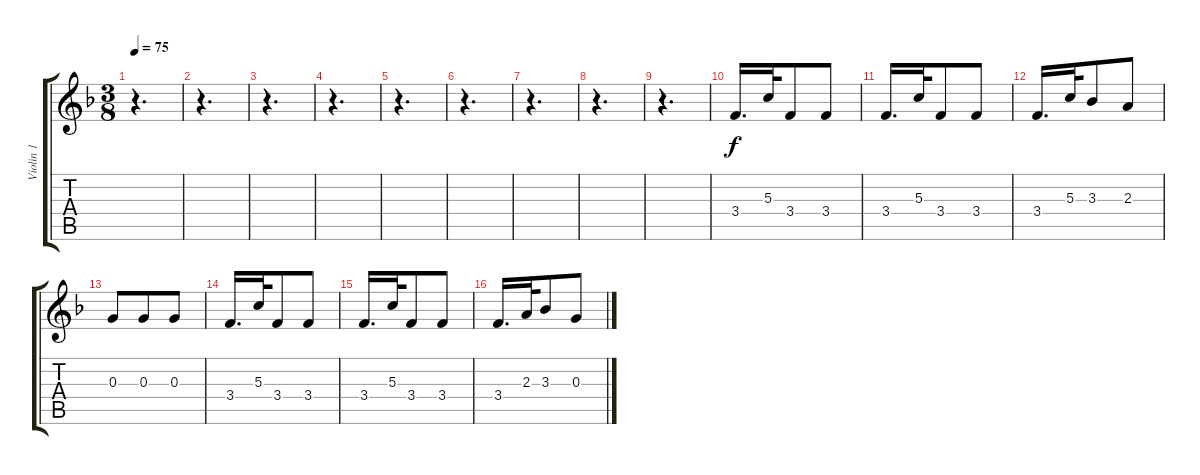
\track ("Violin 1" "Violin 1") {instrument acousticguitarsteel}
\staff {score tabs}
\tuning (E4 B3 G3 D3 A2 E2) {hide}
\ts (3 8)
\tempo 75
\clef g2
\ks f
r.4{d dy f} |
r.4{d} |
r.4{d} |
r.4{d} |
r.4{d} |
r.4{d} |
r.4{d} |
r.4{d} |
r.4{d} |
3.4.16{d} 5.3.32 3.4.8 3.4.8 |
3.4.16{d} 5.3.32 3.4.8 3.4.8 |
3.4.16{d} 5.3.32 3.3.8 2.3.8 |
0.3.8 0.3.8 0.3.8 |
3.4.16{d} 5.3.32 3.4.8 3.4.8 |
3.4.16{d} 5.3.32 3.4.8 3.4.8 |
3.4.16{d} 2.3.32 3.3.8 0.3.8
